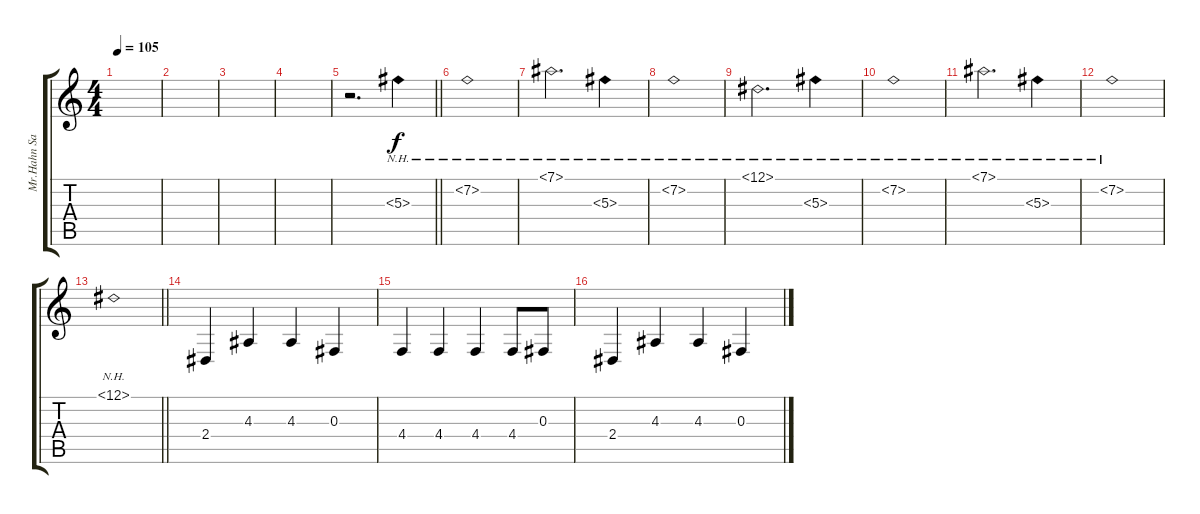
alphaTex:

\track ("Mr.Hahn Sampler2" "Mr.Hahn Sa") {instrument acousticgrandpiano}
\staff {score tabs}
\tuning (Eb4 Bb3 Gb3 Db3 Ab2 Db2) {hide}
\ts (4 4)
\tempo 105
\clef g2
\ks c
|
|
|
|
\barLineRight lightlight
r.2{d volume 8 instrument distortionguitar} 5.3{nh}.4 |
7.2{nh}.1 |
7.1{nh}.2{d} 5.3{nh}.4 |
7.2{nh}.1 |
12.1{nh}.2{d} 5.3{nh}.4 |
7.2{nh}.1 |
7.1{nh}.2{d} 5.3{nh}.4 |
7.2{nh}.1 |
\barLineRight lightlight
12.1{nh}.1 |
2.4.4{volume 10 instrument electricgrandpiano} 4.3.4 4.3.4 0.3.4 |
4.4.4 4.4.4 4.4.4 4.4.8 0.3.8 |
2.4.4 4.3.4 4.3.4 0.3.4
